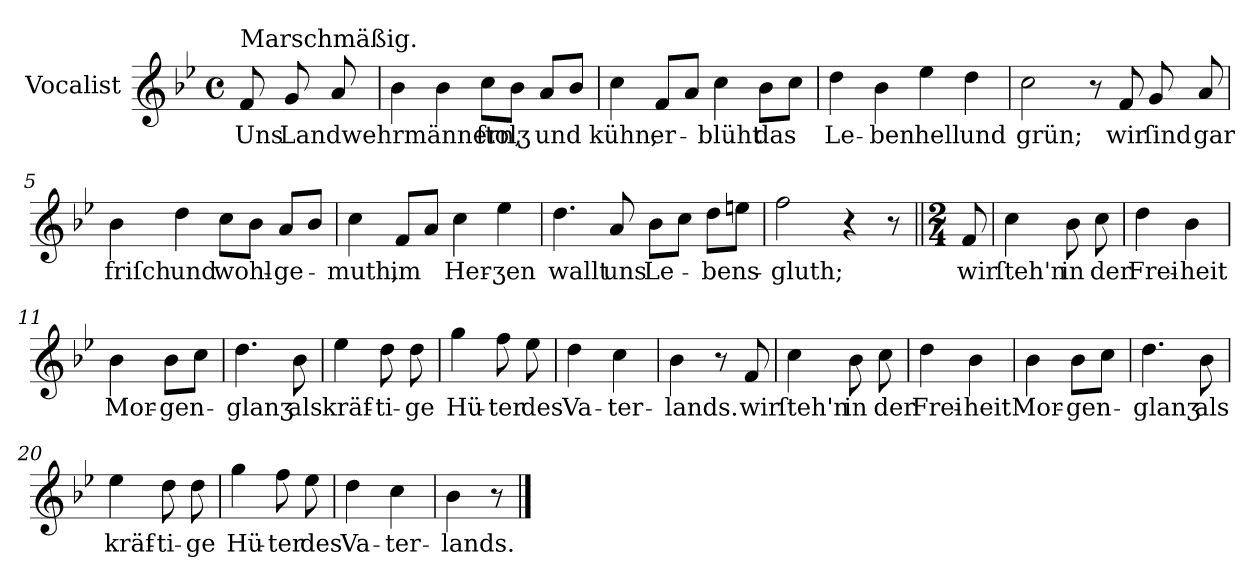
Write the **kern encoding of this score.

**kern	**text
*part1	*part1
*staff1	*staff1
*I"Vocalist	*
*clefG2	*
*k[b-e-]	*
*B-:	*
*M4/4	*
*met(c)	*
=	=
!LO:TX:a:t=Marschmäßig.	!
8f	Uns
8g	Landwehrmännern,
8a	.
=1	=1
4b-	.
4b-	.
8ccL	ſtolʒ
8b-J	.
8aL	und
8b-J	.
=2	=2
4cc	kühn,
8fL	er-
8aJ	.
4cc	-blüht
8b-L	das
8ccJ	.
=3	=3
4dd	Le-
4b-	-ben
4ee-	hell
4dd	und
=4	=4
2cc	grün;
8r	.
8f	wir
8g	ſind
8a	gar
=5	=5
4b-	friſch
4dd	und
8ccL	wohl-
8b-J	.
8aL	-ge-
8b-J	.
=6	=6
4cc	-muth,
8fL	im
8aJ	.
4cc	Her-
4ee-	-ʒen
=7	=7
4.dd	wallt
8a	uns
8b-L	Le-
8ccJ	.
8ddL	-bens-
8eenJ	.
=8	=8
2ff	-gluth;
4r	.
8r	.
=||	=||
*M2/4	*
8f	wir
=9	=9
4cc	ſteh'n
8b-	in
8cc	der
=10	=10
4dd	Frei-
4b-	-heit
=11	=11
4b-	Mor-
8b-L	-gen-
8ccJ	.
=12	=12
4.dd	-glanʒ
8b-	als
=12	=12
4ee-	kräf-
8dd	-ti-
8dd	-ge
=13	=13
4gg	Hü-
8ff	-ter
8ee-	des
=14	=14
4dd	Va-
4cc	-ter-
=15	=15
4b-	-lands.
8r	.
8f	wir
=16	=16
4cc	ſteh'n
8b-	in
8cc	der
=17	=17
4dd	Frei-
4b-	-heit
=18	=18
4b-	Mor-
8b-L	-gen-
8ccJ	.
=19	=19
4.dd	-glanʒ
8b-	als
=20	=20
4ee-	kräf-
8dd	-ti-
8dd	-ge
=21	=21
4gg	Hü-
8ff	-ter
8ee-	des
=22	=22
4dd	Va-
4cc	-ter-
=23	=23
4b-	-lands.
8r	.
==	==
*-	*-
